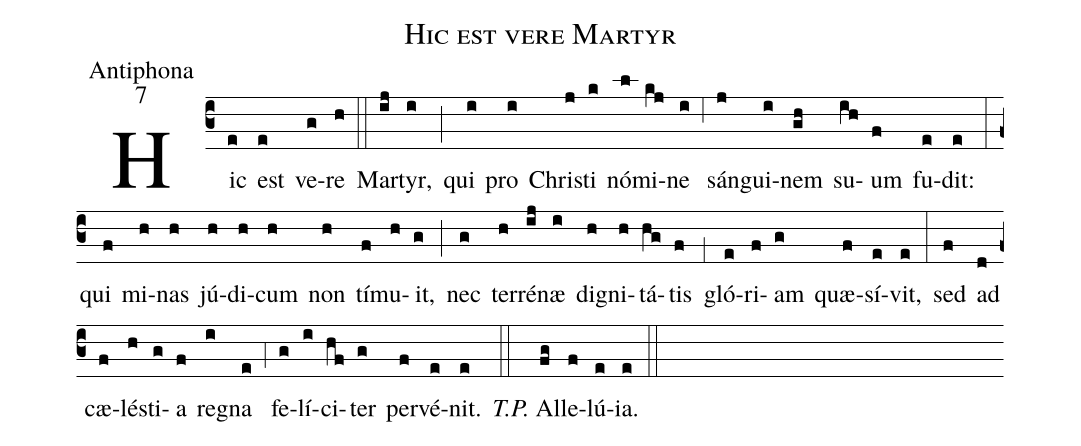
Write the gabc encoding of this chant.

name:Hic est vere Martyr;
office-part:Antiphona;
mode:7;
%%
(c3) Hic(e) est(e) ve(g)re(h) (::)
Mar(ij)tyr,(i) (;) qui(i) pro(i) Chri(j)sti(k) nó(l)mi(kj)ne(i) (,6) sán(j)gui(i)nem(gh) su(ih)um(f) fu(e)dit:(e) (:)
qui(f) mi(h)nas(h) jú(h)di(h)cum(h) non(h) tí(f)mu(h)it,(g) (;) nec(g) ter(h)ré(ij)næ(i) di(h)gni(h)tá(hg)tis(f) (,1) gló(e)ri(f)am(g) quæ(f)sí(e)vit,(e) (:)
sed(f) ad(d) cæ(f)lé(h)sti(g)a(f) re(i)gna(e) (,4) fe(g)lí(i)ci(hf)ter(g) per(f)vé(e)nit.(e) (::) <i>T.P.</i> Al(fg)le(f)lú(e)ia.(e) (::)
